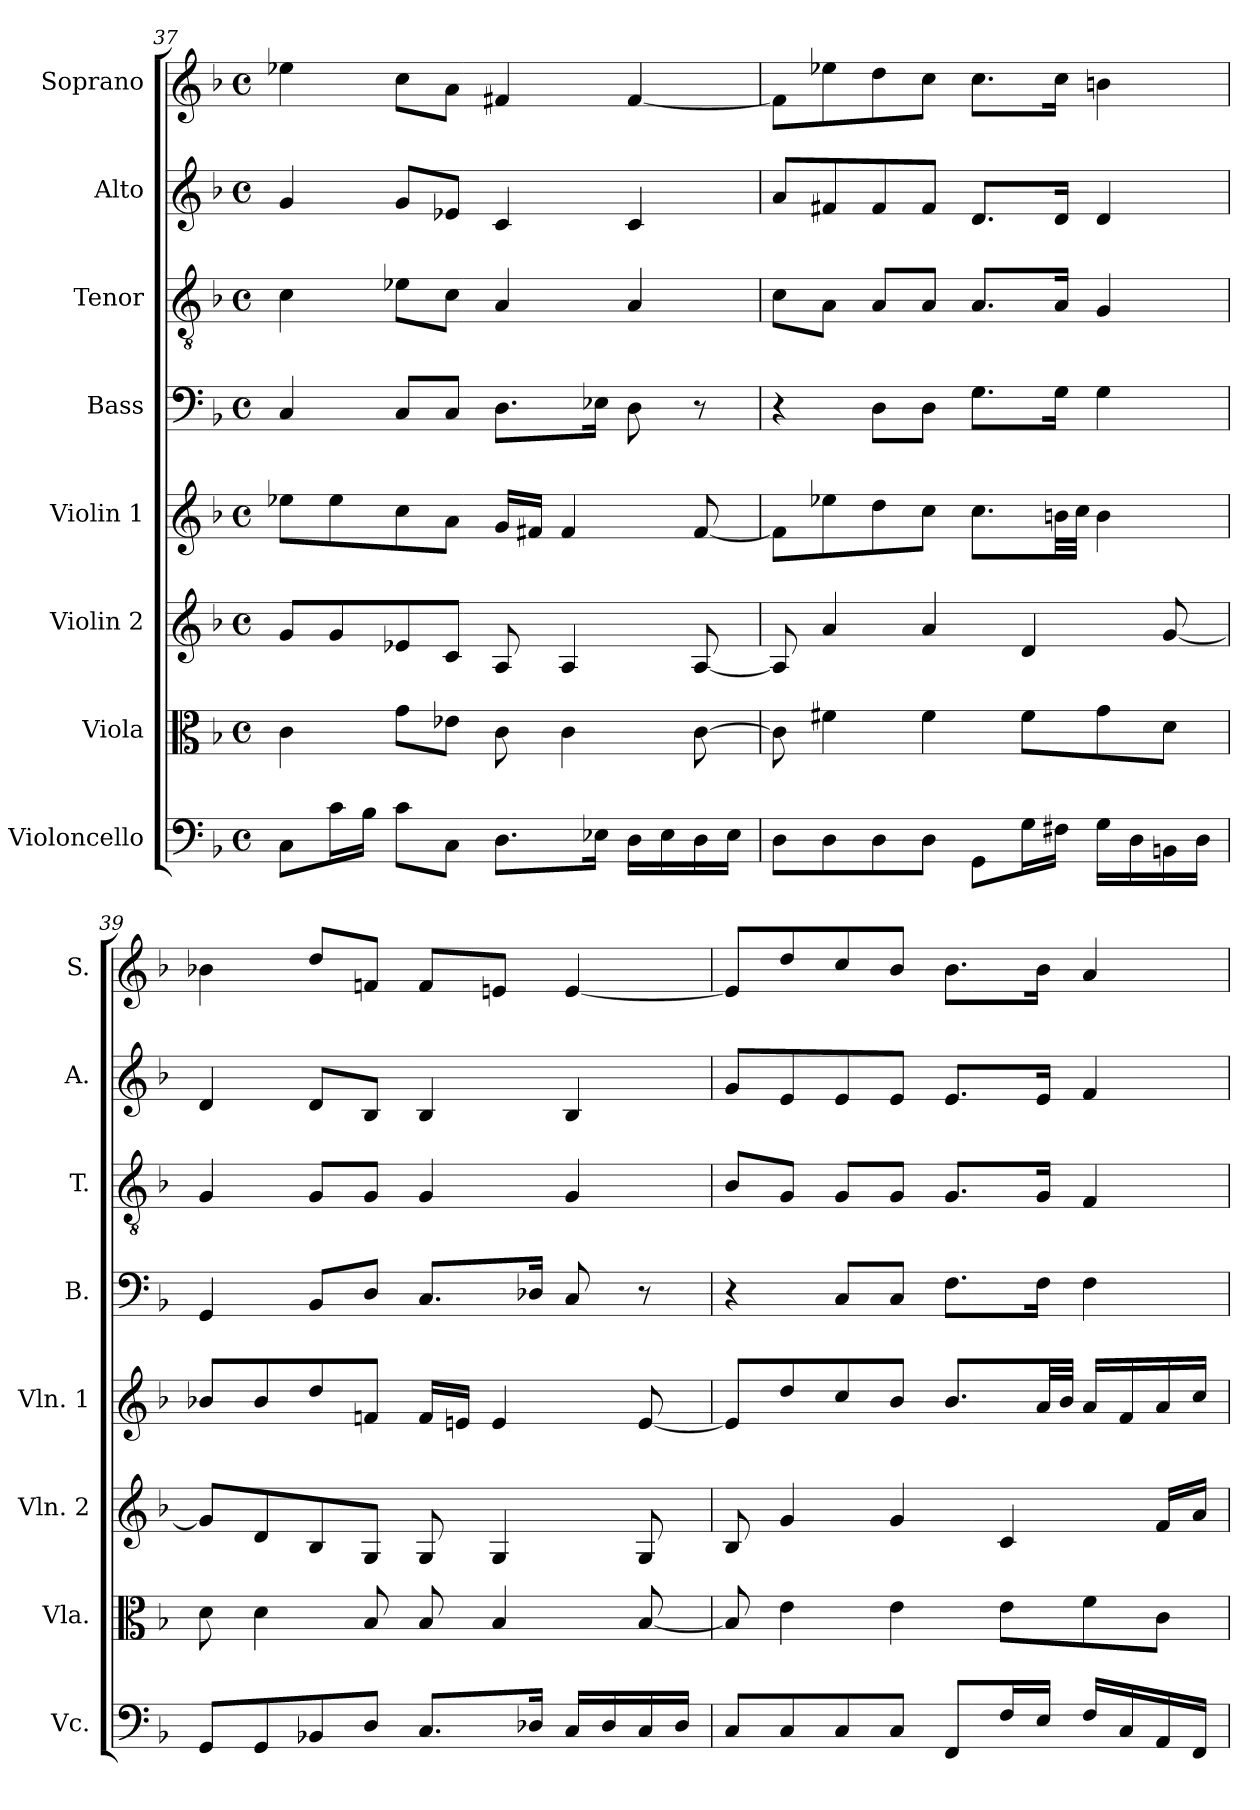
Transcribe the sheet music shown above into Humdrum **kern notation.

**kern	**kern	**kern	**kern	**kern	**kern	**kern	**kern
*part8	*part7	*part6	*part5	*part4	*part3	*part2	*part1
*staff8	*staff7	*staff6	*staff5	*staff4	*staff3	*staff2	*staff1
*I"Violoncello	*I"Viola	*I"Violin 2	*I"Violin 1	*I"Bass	*I"Tenor	*I"Alto	*I"Soprano
*I'Vc.	*I'Vla.	*I'Vln. 2	*I'Vln. 1	*I'B.	*I'T.	*I'A.	*I'S.
!!LO:PB:g=z
*clefF4	*clefC3	*clefG2	*clefG2	*clefF4	*clefGv2	*clefG2	*clefG2
*	*	*	*	*	*ITrd7c12	*	*
*k[b-]	*k[b-]	*k[b-]	*k[b-]	*k[b-]	*k[b-]	*k[b-]	*k[b-]
*F:	*F:	*F:	*F:	*F:	*F:	*F:	*F:
*M4/4	*M4/4	*M4/4	*M4/4	*M4/4	*M4/4	*M4/4	*M4/4
*met(c)	*met(c)	*met(c)	*met(c)	*met(c)	*met(c)	*met(c)	*met(c)
=37	=37	=37	=37	=37	=37	=37	=37
8Ci\L	4ci\	8gi/L	8ee-Xi\L	4Ci/	4Ci\	4gi/	4ee-Xi\
16ci\L	.	8gi/	8ee-i\	.	.	.	.
16B-i\JJ	.	.	.	.	.	.	.
8ci\L	8gi\L	8e-Xi/	8cci\	8Ci/L	8E-Xi\L	8gi/L	8cci\L
8Ci\J	8e-Xi\J	8ci/J	8ai\J	8Ci/J	8Ci\J	8e-Xi/J	8ai\J
8.Di\L	8ci\	8Ai/	16gi/LL	8.Di\L	4AAi/	4ci/	4f#Xi/
.	.	.	16f#Xi/JJ	.	.	.	.
.	4ci\	4Ai/	4f#i/	.	.	.	.
16E-Xi\Jk	.	.	.	16E-Xi\Jk	.	.	.
16Di\LL	.	.	.	8Di\	4AAi/	4ci/	[<4f#i/
16E-i\	.	.	.	.	.	.	.
16Di\	[>8ci\	[<8Ai/	[<8f#i/	8r	.	.	.
16E-i\JJ	.	.	.	.	.	.	.
=38	=38	=38	=38	=38	=38	=38	=38
8Di\L	8ci\]	8Ai/]	8f#i\L]	4r	8Ci\L	8ai/L	8f#i\L]
8Di\	4f#Xi\	4ai/	8ee-Xi\	.	8AAi\J	8f#Xi/	8ee-Xi\
8Di\	.	.	8ddi\	8Di\L	8AAi/L	8f#i/	8ddi\
8Di\J	4f#i\	4ai/	8cci\J	8Di\J	8AAi/J	8f#i/J	8cci\J
8GGi\L	.	.	8.cci\L	8.Gi\L	8.AAi/L	8.di/L	8.cci\L
16Gi\L	8f#i\L	4di/	.	.	.	.	.
16F#Xi\JJ	.	.	32bni\LL	16Gi\Jk	16AAi/Jk	16di/Jk	16cci\Jk
.	.	.	32cci\JJJ	.	.	.	.
16Gi\LL	8gi\	.	4bi\	4Gi\	4GGi/	4di/	4bni\
16Di\	.	.	.	.	.	.	.
16BBni\	8di\J	[<8gi/	.	.	.	.	.
16Di\JJ	.	.	.	.	.	.	.
=39	=39	=39	=39	=39	=39	=39	=39
8GGi/L	8di\	8gi/L]	8b-Xi/L	4GGi/	4GGi/	4di/	4b-Xi\
8GGi/	4di\	8di/	8b-i/	.	.	.	.
8BB-Xi/	.	8B-i/	8ddi/	8BB-i/L	8GGi/L	8di/L	8ddi/L
8Di/J	8B-i/	8Gi/J	8fni/J	8Di/J	8GGi/J	8B-i/J	8fni/J
8.Ci/L	8B-i/	8Gi/	16fi/LL	8.Ci/L	4GGi/	4B-i/	8fi/L
.	.	.	16eni/JJ	.	.	.	.
.	4B-i/	4Gi/	4ei/	.	.	.	8eni/J
16D-Xi/Jk	.	.	.	16D-Xi/Jk	.	.	.
16Ci/LL	.	.	.	8Ci/	4GGi/	4B-i/	[<4ei/
16D-i/	.	.	.	.	.	.	.
16Ci/	[<8B-i/	8Gi/	[<8ei/	8r	.	.	.
16D-i/JJ	.	.	.	.	.	.	.
!!LO:PB:g=z
=40	=40	=40	=40	=40	=40	=40	=40
8Ci/L	8B-i/]	8B-i/	8ei/L]	4r	8BB-i/L	8gi/L	8ei/L]
8Ci/	4ei\	4gi/	8ddi/	.	8GGi/J	8ei/	8ddi/
8Ci/	.	.	8cci/	8Ci/L	8GGi/L	8ei/	8cci/
8Ci/J	4ei\	4gi/	8b-i/J	8Ci/J	8GGi/J	8ei/J	8b-i/J
8FFi/L	.	.	8.b-i/L	8.Fi\L	8.GGi/L	8.ei/L	8.b-i\L
16Fi/L	8ei\L	4ci/	.	.	.	.	.
16Ei/JJ	.	.	32ai/LL	16Fi\Jk	16GGi/Jk	16ei/Jk	16b-i\Jk
.	.	.	32b-i/JJJ	.	.	.	.
16Fi/LL	8fi\	.	16ai/LL	4Fi\	4FFi/	4fi/	4ai/
16Ci/	.	.	16fi/	.	.	.	.
16AAi/	8ci\J	16fi/LL	16ai/	.	.	.	.
16FFi/JJ	.	16ai/JJ	16cci/JJ	.	.	.	.
=	=	=	=	=	=	=	=
*-	*-	*-	*-	*-	*-	*-	*-
